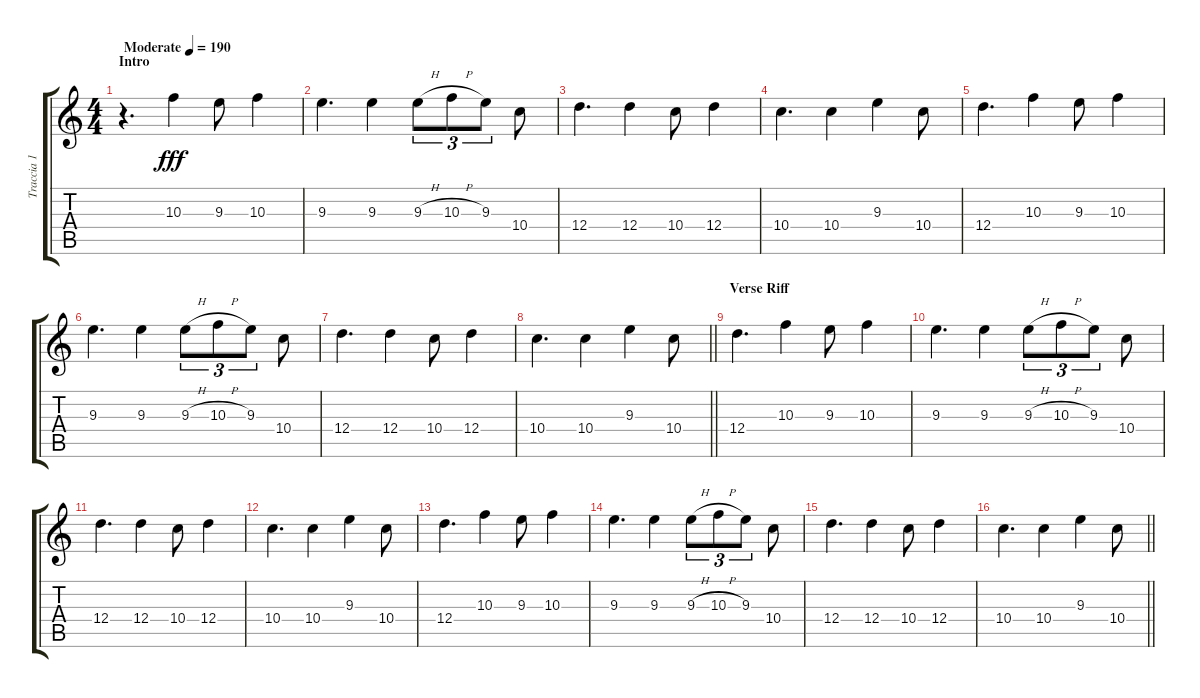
\track ("Traccia 1" "Traccia 1") {instrument overdrivenguitar}
\staff {score tabs}
\tuning (E4 B3 G3 D3 A2 D2) {hide}
\ts (4 4)
\section ("" "Intro")
\tempo (190 "Moderate")
\clef g2
\ks c
r.4{d dy fff instrument overdrivenguitar} 10.3.4 9.3.8 10.3.4 |
9.3.4{d} 9.3.4 9.3{h}.8{tu (3 2)} 10.3{h}.8{tu (3 2)} 9.3.8{tu (3 2)} 10.4.8 |
12.4.4{d} 12.4.4 10.4.8 12.4.4 |
10.4.4{d} 10.4.4 9.3.4 10.4.8 |
12.4.4{d} 10.3.4 9.3.8 10.3.4 |
9.3.4{d} 9.3.4 9.3{h}.8{tu (3 2)} 10.3{h}.8{tu (3 2)} 9.3.8{tu (3 2)} 10.4.8 |
12.4.4{d} 12.4.4 10.4.8 12.4.4 |
\barLineRight lightlight
10.4.4{d} 10.4.4 9.3.4 10.4.8 |
\section ("" "Verse Riff")
12.4.4{d} 10.3.4 9.3.8 10.3.4 |
9.3.4{d} 9.3.4 9.3{h}.8{tu (3 2)} 10.3{h}.8{tu (3 2)} 9.3.8{tu (3 2)} 10.4.8 |
12.4.4{d} 12.4.4 10.4.8 12.4.4 |
10.4.4{d} 10.4.4 9.3.4 10.4.8 |
12.4.4{d} 10.3.4 9.3.8 10.3.4 |
9.3.4{d} 9.3.4 9.3{h}.8{tu (3 2)} 10.3{h}.8{tu (3 2)} 9.3.8{tu (3 2)} 10.4.8 |
12.4.4{d} 12.4.4 10.4.8 12.4.4 |
\barLineRight lightlight
10.4.4{d} 10.4.4 9.3.4 10.4.8
